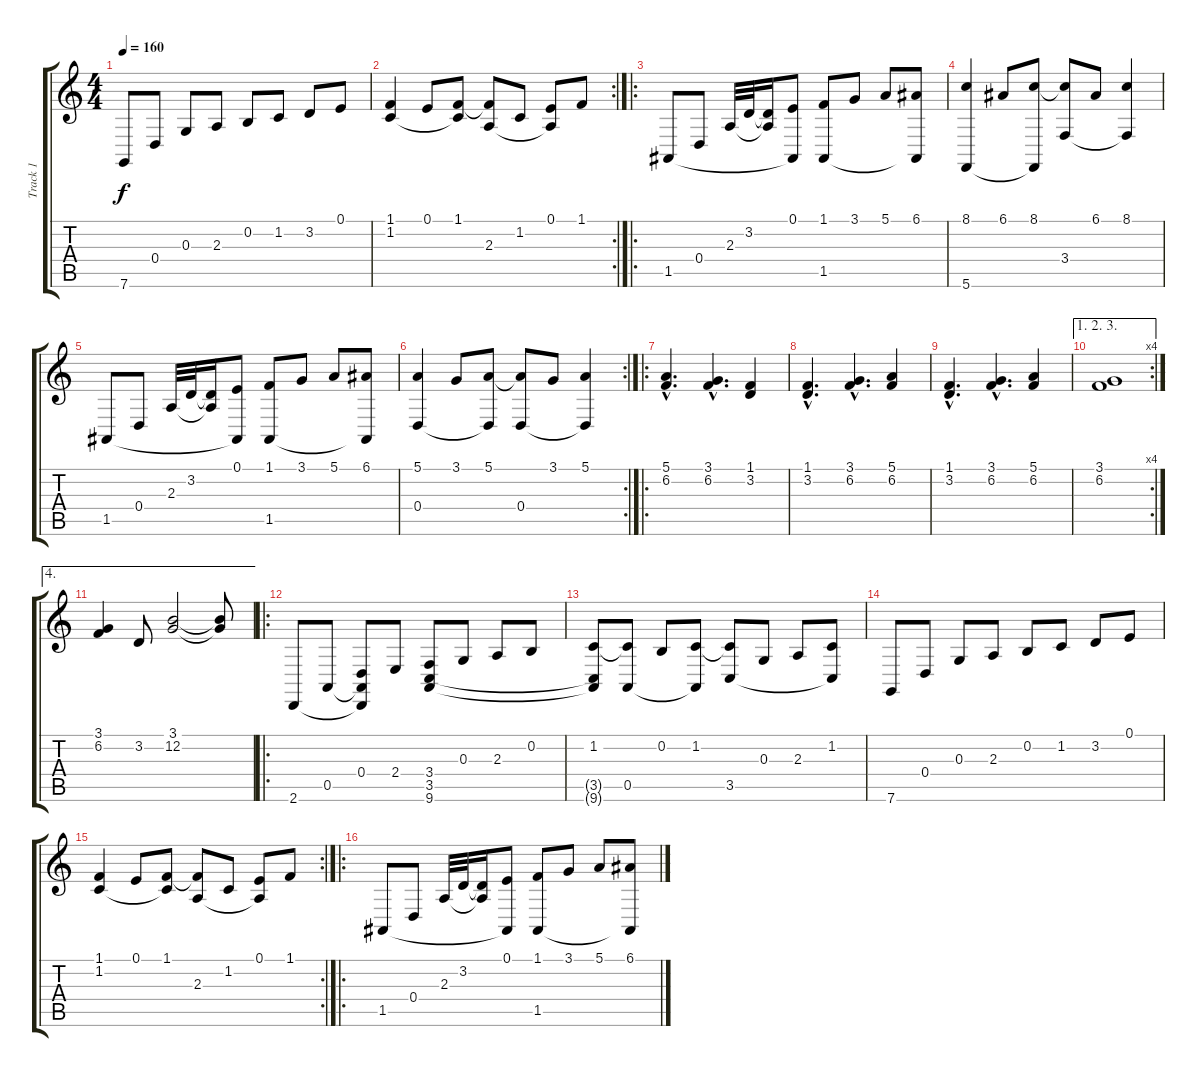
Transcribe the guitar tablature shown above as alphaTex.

\track ("Track 1" "Track 1") {instrument acousticgrandpiano}
\staff {score tabs}
\tuning (E4 B3 G3 D3 A2 C2) {hide}
\ts (4 4)
\tempo 160
\clef g2
\ks c
7.6.8{dy f} 0.4.8 0.3.8 2.3.8 0.2.8 1.2.8 3.2.8 0.1.8 |
\rc 2
(1.1 1.2).4 0.1.8 (1.1 1.2{t}).8 (1.1{t} 2.3).8 1.2.8 (0.1 2.3{t}).8 1.1.8 |
\ro
1.5.8 0.4.8 2.3.32 3.2.32 (3.2{t} 2.3{t}).16 (0.1 1.5{t}).8 (1.1 1.5).8 3.1.8 5.1.8 (6.1 1.5{t}).8 |
(8.1 5.6).4 6.1.8 (8.1 5.6{t}).8 (8.1{t} 3.4).8 6.1.8 (8.1 3.4{t}).4 |
1.5.8 0.4.8 2.3.32 3.2.32 (3.2{t} 2.3{t}).16 (0.1 1.5{t}).8 (1.1 1.5).8 3.1.8 5.1.8 (6.1 1.5{t}).8 |
\rc 2
(5.1 0.4).4 3.1.8 (5.1 0.4{t}).8 (5.1{t} 0.4).8 3.1.8 (5.1 0.4{t}).4 |
\ro
(5.1{hac} 6.2{hac}).4{d} (3.1{hac} 6.2{hac}).4{d} (1.1 3.2).4 |
(1.1{hac} 3.2{hac}).4{d} (3.1{hac} 6.2{hac}).4{d} (5.1 6.2).4 |
(1.1{hac} 3.2{hac}).4{d} (3.1{hac} 6.2{hac}).4{d} (5.1 6.2).4 |
\ae (1 2 3)
\rc 4
(3.1 6.2).1 |
\ae 4
(3.1 6.2).4 3.2.8 (3.1 12.2).2 (3.1{t} 12.2{t}).8 |
\ro
2.6.8 0.5.8 (0.4 0.5{t} 2.6{t}).8 2.4.8 (3.4 3.5 9.6).8 0.3.8 2.3.8 0.2.8 |
(1.2 3.5{t} 9.6{t}).8 (1.2{t} 0.5).8 0.2.8 (1.2 0.5{t}).8 (1.2{t} 3.5).8 0.3.8 2.3.8 (1.2 3.5{t}).8 |
7.6.8 0.4.8 0.3.8 2.3.8 0.2.8 1.2.8 3.2.8 0.1.8 |
\rc 2
(1.1 1.2).4 0.1.8 (1.1 1.2{t}).8 (1.1{t} 2.3).8 1.2.8 (0.1 2.3{t}).8 1.1.8 |
\ro
1.5.8 0.4.8 2.3.32 3.2.32 (3.2{t} 2.3{t}).16 (0.1 1.5{t}).8 (1.1 1.5).8 3.1.8 5.1.8 (6.1 1.5{t}).8
